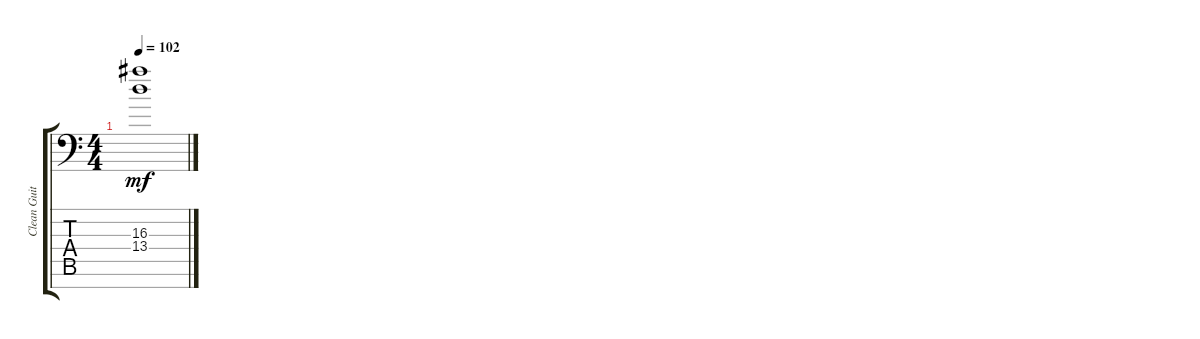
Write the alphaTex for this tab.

\track ("Clean Guitar" "Clean Guit") {instrument electricguitarclean}
\staff {score tabs}
\tuning (Eb4 Bb3 Gb3 Db3 Ab2 Eb2 Bb1) {hide}
\ts (4 4)
\tempo 102
\clef f4
\ks c
(16.3 13.4).1{dy mf}
